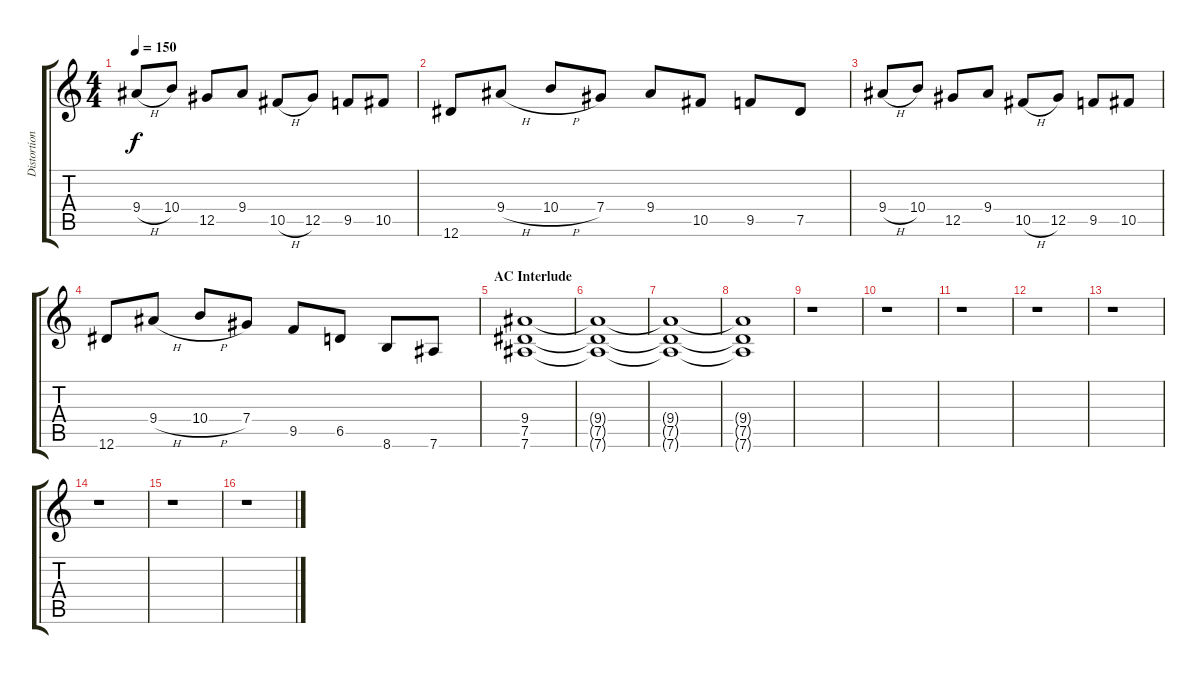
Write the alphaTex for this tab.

\track ("Distortion G" "Distortion") {instrument overdrivenguitar}
\staff {score tabs}
\tuning (Eb4 Bb3 Gb3 Db3 Ab2 Eb2) {hide}
\ts (4 4)
\tempo 150
\clef g2
\ks c
9.4{h}.8{dy f} 10.4.8 12.5.8 9.4.8 10.5{h}.8 12.5.8 9.5.8 10.5.8 |
12.6.8 9.4{h}.8 10.4{h}.8 7.4.8 9.4.8 10.5.8 9.5.8 7.5.8 |
9.4{h}.8 10.4.8 12.5.8 9.4.8 10.5{h}.8 12.5.8 9.5.8 10.5.8 |
12.6.8 9.4{h}.8 10.4{h}.8 7.4.8 9.5.8 6.5.8 8.6.8 7.6.8 |
\section ("" "AC Interlude")
(9.4 7.5 7.6).1 |
(9.4{t} 7.5{t} 7.6{t}).1 |
(9.4{t} 7.5{t} 7.6{t}).1 |
(9.4{t} 7.5{t} 7.6{t}).1 |
r.1 |
r.1 |
r.1 |
r.1 |
r.1 |
r.1 |
r.1 |
r.1
